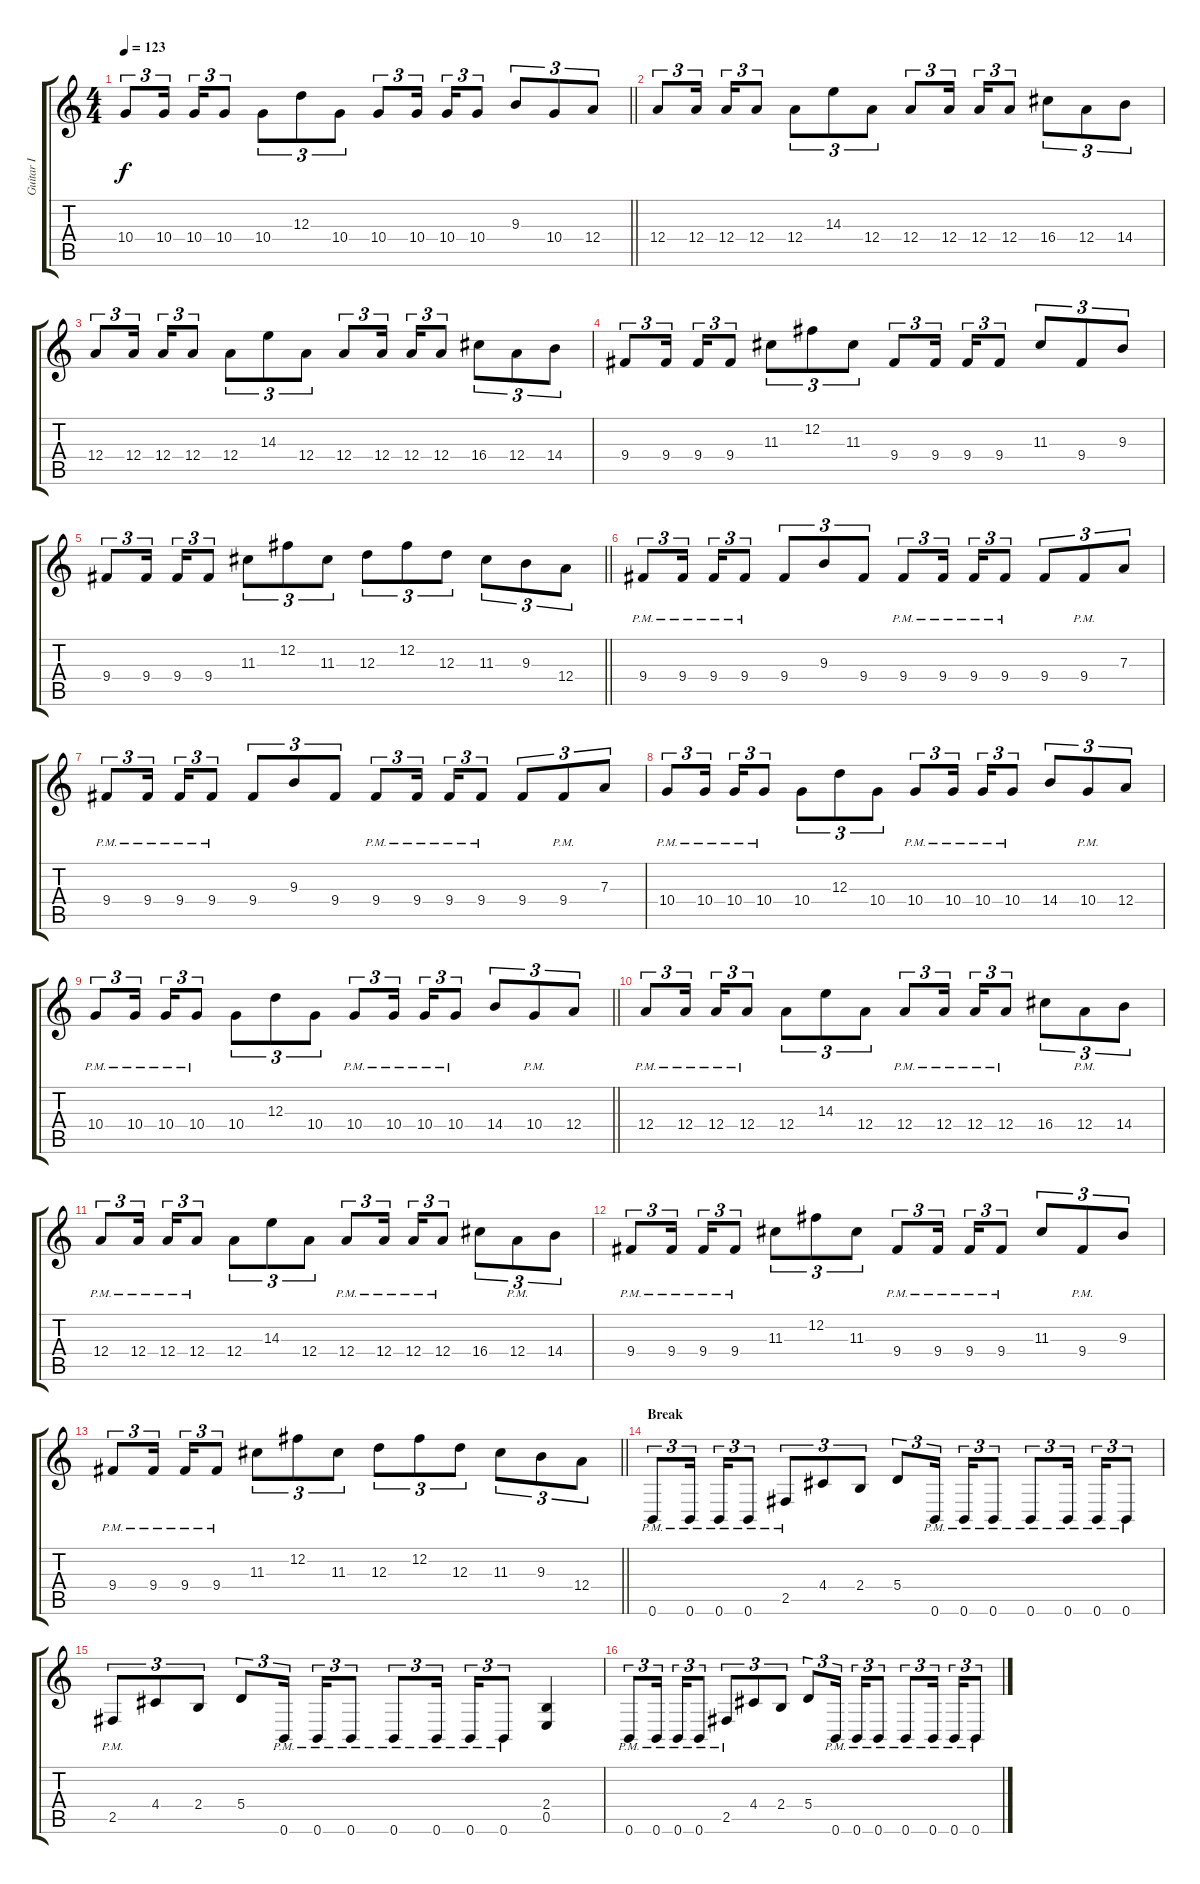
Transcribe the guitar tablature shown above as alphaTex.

\track ("Guitar I" "Guitar I") {instrument distortionguitar}
\staff {score tabs}
\tuning (B3 Gb3 D3 A2 E2 B1) {hide}
\ts (4 4)
\tempo 123
\clef g2
\barLineRight lightlight
\ks c
10.4.8{tu (3 2) dy f} 10.4.16{tu (3 2) beam splitsecondary} 10.4.16{tu (3 2)} 10.4.8{tu (3 2)} 10.4.8{tu (3 2)} 12.3.8{tu (3 2)} 10.4.8{tu (3 2)} 10.4.8{tu (3 2)} 10.4.16{tu (3 2) beam splitsecondary} 10.4.16{tu (3 2)} 10.4.8{tu (3 2)} 9.3.8{tu (3 2)} 10.4.8{tu (3 2)} 12.4.8{tu (3 2)} |
12.4.8{tu (3 2)} 12.4.16{tu (3 2) beam splitsecondary} 12.4.16{tu (3 2)} 12.4.8{tu (3 2)} 12.4.8{tu (3 2)} 14.3.8{tu (3 2)} 12.4.8{tu (3 2)} 12.4.8{tu (3 2)} 12.4.16{tu (3 2) beam splitsecondary} 12.4.16{tu (3 2)} 12.4.8{tu (3 2)} 16.4.8{tu (3 2)} 12.4.8{tu (3 2)} 14.4.8{tu (3 2)} |
12.4.8{tu (3 2)} 12.4.16{tu (3 2) beam splitsecondary} 12.4.16{tu (3 2)} 12.4.8{tu (3 2)} 12.4.8{tu (3 2)} 14.3.8{tu (3 2)} 12.4.8{tu (3 2)} 12.4.8{tu (3 2)} 12.4.16{tu (3 2) beam splitsecondary} 12.4.16{tu (3 2)} 12.4.8{tu (3 2)} 16.4.8{tu (3 2)} 12.4.8{tu (3 2)} 14.4.8{tu (3 2)} |
9.4.8{tu (3 2)} 9.4.16{tu (3 2) beam splitsecondary} 9.4.16{tu (3 2)} 9.4.8{tu (3 2)} 11.3.8{tu (3 2)} 12.2.8{tu (3 2)} 11.3.8{tu (3 2)} 9.4.8{tu (3 2)} 9.4.16{tu (3 2) beam splitsecondary} 9.4.16{tu (3 2)} 9.4.8{tu (3 2)} 11.3.8{tu (3 2)} 9.4.8{tu (3 2)} 9.3.8{tu (3 2)} |
\barLineRight lightlight
9.4.8{tu (3 2)} 9.4.16{tu (3 2) beam splitsecondary} 9.4.16{tu (3 2)} 9.4.8{tu (3 2)} 11.3.8{tu (3 2)} 12.2.8{tu (3 2)} 11.3.8{tu (3 2)} 12.3.8{tu (3 2)} 12.2.8{tu (3 2)} 12.3.8{tu (3 2)} 11.3.8{tu (3 2)} 9.3.8{tu (3 2)} 12.4.8{tu (3 2)} |
\section ("" "")
9.4{pm}.8{tu (3 2)} 9.4{pm}.16{tu (3 2) beam splitsecondary} 9.4{pm}.16{tu (3 2)} 9.4{pm}.8{tu (3 2)} 9.4.8{tu (3 2)} 9.3.8{tu (3 2)} 9.4.8{tu (3 2)} 9.4{pm}.8{tu (3 2)} 9.4{pm}.16{tu (3 2) beam splitsecondary} 9.4{pm}.16{tu (3 2)} 9.4{pm}.8{tu (3 2)} 9.4.8{tu (3 2)} 9.4{pm}.8{tu (3 2)} 7.3.8{tu (3 2)} |
9.4{pm}.8{tu (3 2)} 9.4{pm}.16{tu (3 2) beam splitsecondary} 9.4{pm}.16{tu (3 2)} 9.4{pm}.8{tu (3 2)} 9.4.8{tu (3 2)} 9.3.8{tu (3 2)} 9.4.8{tu (3 2)} 9.4{pm}.8{tu (3 2)} 9.4{pm}.16{tu (3 2) beam splitsecondary} 9.4{pm}.16{tu (3 2)} 9.4{pm}.8{tu (3 2)} 9.4.8{tu (3 2)} 9.4{pm}.8{tu (3 2)} 7.3.8{tu (3 2)} |
10.4{pm}.8{tu (3 2)} 10.4{pm}.16{tu (3 2) beam splitsecondary} 10.4{pm}.16{tu (3 2)} 10.4{pm}.8{tu (3 2)} 10.4.8{tu (3 2)} 12.3.8{tu (3 2)} 10.4.8{tu (3 2)} 10.4{pm}.8{tu (3 2)} 10.4{pm}.16{tu (3 2) beam splitsecondary} 10.4{pm}.16{tu (3 2)} 10.4{pm}.8{tu (3 2)} 14.4.8{tu (3 2)} 10.4{pm}.8{tu (3 2)} 12.4.8{tu (3 2)} |
\barLineRight lightlight
10.4{pm}.8{tu (3 2)} 10.4{pm}.16{tu (3 2) beam splitsecondary} 10.4{pm}.16{tu (3 2)} 10.4{pm}.8{tu (3 2)} 10.4.8{tu (3 2)} 12.3.8{tu (3 2)} 10.4.8{tu (3 2)} 10.4{pm}.8{tu (3 2)} 10.4{pm}.16{tu (3 2) beam splitsecondary} 10.4{pm}.16{tu (3 2)} 10.4{pm}.8{tu (3 2)} 14.4.8{tu (3 2)} 10.4{pm}.8{tu (3 2)} 12.4.8{tu (3 2)} |
12.4{pm}.8{tu (3 2)} 12.4{pm}.16{tu (3 2) beam splitsecondary} 12.4{pm}.16{tu (3 2)} 12.4{pm}.8{tu (3 2)} 12.4.8{tu (3 2)} 14.3.8{tu (3 2)} 12.4.8{tu (3 2)} 12.4{pm}.8{tu (3 2)} 12.4{pm}.16{tu (3 2) beam splitsecondary} 12.4{pm}.16{tu (3 2)} 12.4{pm}.8{tu (3 2)} 16.4.8{tu (3 2)} 12.4{pm}.8{tu (3 2)} 14.4.8{tu (3 2)} |
12.4{pm}.8{tu (3 2)} 12.4{pm}.16{tu (3 2) beam splitsecondary} 12.4{pm}.16{tu (3 2)} 12.4{pm}.8{tu (3 2)} 12.4.8{tu (3 2)} 14.3.8{tu (3 2)} 12.4.8{tu (3 2)} 12.4{pm}.8{tu (3 2)} 12.4{pm}.16{tu (3 2) beam splitsecondary} 12.4{pm}.16{tu (3 2)} 12.4{pm}.8{tu (3 2)} 16.4.8{tu (3 2)} 12.4{pm}.8{tu (3 2)} 14.4.8{tu (3 2)} |
9.4{pm}.8{tu (3 2)} 9.4{pm}.16{tu (3 2) beam splitsecondary} 9.4{pm}.16{tu (3 2)} 9.4{pm}.8{tu (3 2)} 11.3.8{tu (3 2)} 12.2.8{tu (3 2)} 11.3.8{tu (3 2)} 9.4{pm}.8{tu (3 2)} 9.4{pm}.16{tu (3 2) beam splitsecondary} 9.4{pm}.16{tu (3 2)} 9.4{pm}.8{tu (3 2)} 11.3.8{tu (3 2)} 9.4{pm}.8{tu (3 2)} 9.3.8{tu (3 2)} |
\barLineRight lightlight
9.4{pm}.8{tu (3 2)} 9.4{pm}.16{tu (3 2) beam splitsecondary} 9.4{pm}.16{tu (3 2)} 9.4{pm}.8{tu (3 2)} 11.3.8{tu (3 2)} 12.2.8{tu (3 2)} 11.3.8{tu (3 2)} 12.3.8{tu (3 2)} 12.2.8{tu (3 2)} 12.3.8{tu (3 2)} 11.3.8{tu (3 2)} 9.3.8{tu (3 2)} 12.4.8{tu (3 2)} |
\section ("" "Break")
0.6{pm}.8{tu (3 2)} 0.6{pm}.16{tu (3 2) beam splitsecondary} 0.6{pm}.16{tu (3 2)} 0.6{pm}.8{tu (3 2)} 2.5{pm}.8{tu (3 2)} 4.4.8{tu (3 2)} 2.4.8{tu (3 2)} 5.4.8{tu (3 2)} 0.6{pm}.16{tu (3 2) beam splitsecondary} 0.6{pm}.16{tu (3 2)} 0.6{pm}.8{tu (3 2)} 0.6{pm}.8{tu (3 2)} 0.6{pm}.16{tu (3 2) beam splitsecondary} 0.6{pm}.16{tu (3 2)} 0.6{pm}.8{tu (3 2)} |
2.5{pm}.8{tu (3 2)} 4.4.8{tu (3 2)} 2.4.8{tu (3 2)} 5.4.8{tu (3 2)} 0.6{pm}.16{tu (3 2) beam splitsecondary} 0.6{pm}.16{tu (3 2)} 0.6{pm}.8{tu (3 2)} 0.6{pm}.8{tu (3 2)} 0.6{pm}.16{tu (3 2) beam splitsecondary} 0.6{pm}.16{tu (3 2)} 0.6{pm}.8{tu (3 2)} (2.4 0.5).4 |
0.6{pm}.8{tu (3 2)} 0.6{pm}.16{tu (3 2) beam splitsecondary} 0.6{pm}.16{tu (3 2)} 0.6{pm}.8{tu (3 2)} 2.5{pm}.8{tu (3 2)} 4.4.8{tu (3 2)} 2.4.8{tu (3 2)} 5.4.8{tu (3 2)} 0.6{pm}.16{tu (3 2) beam splitsecondary} 0.6{pm}.16{tu (3 2)} 0.6{pm}.8{tu (3 2)} 0.6{pm}.8{tu (3 2)} 0.6{pm}.16{tu (3 2) beam splitsecondary} 0.6{pm}.16{tu (3 2)} 0.6{pm}.8{tu (3 2)}
